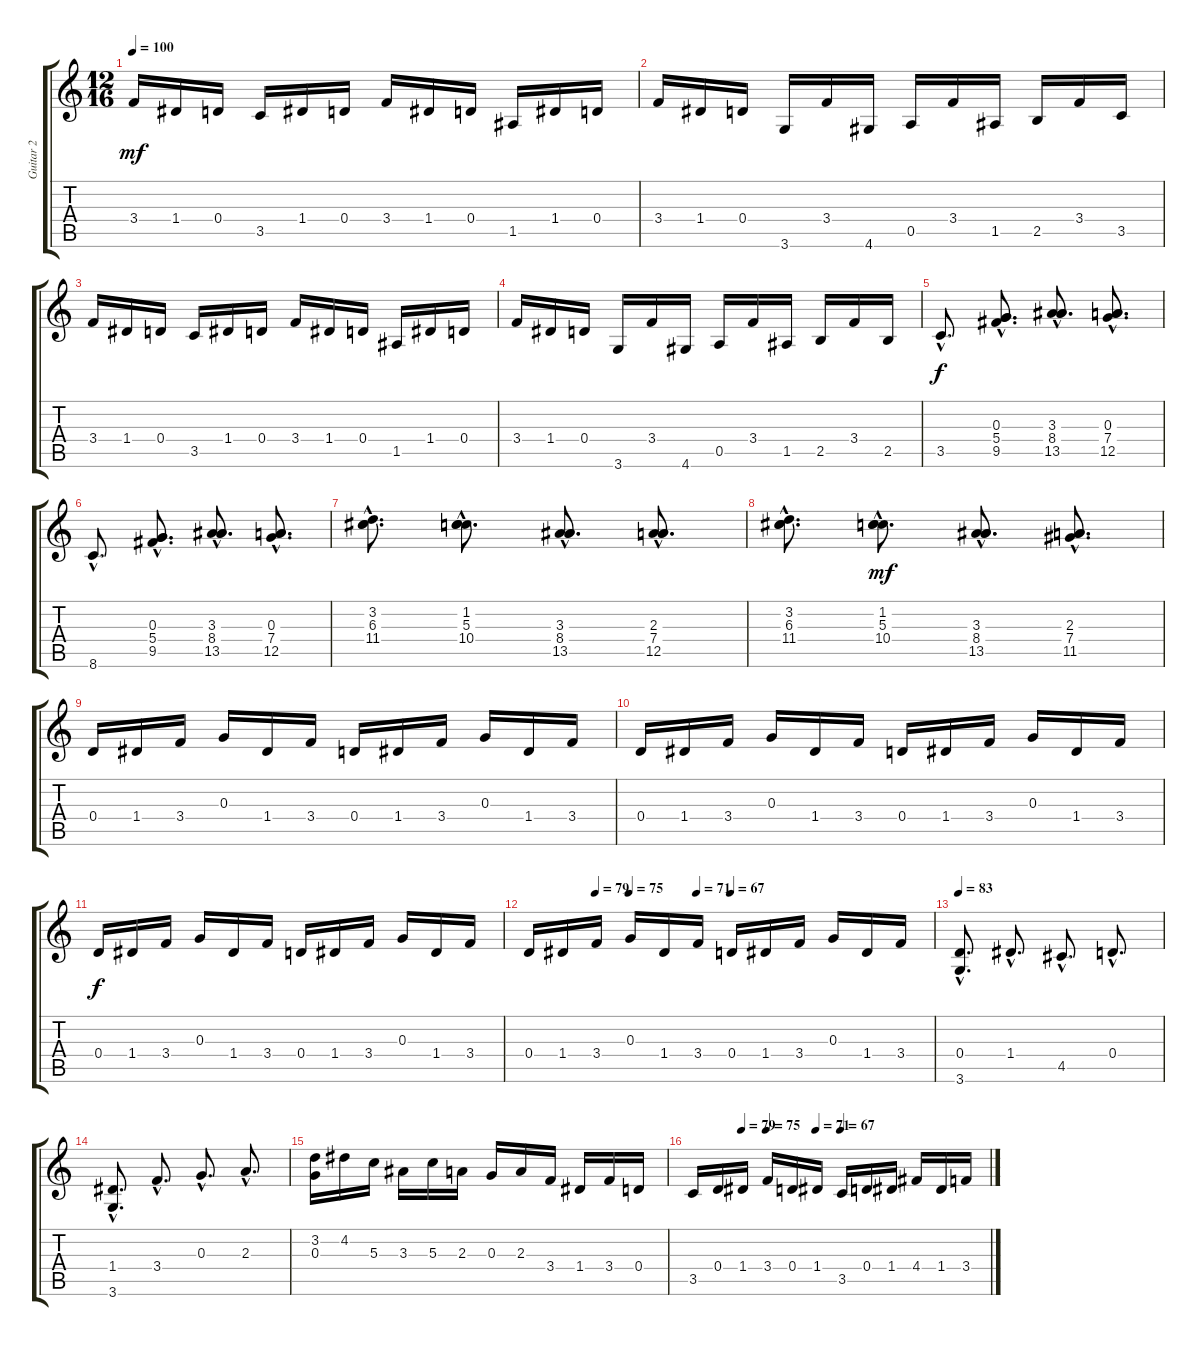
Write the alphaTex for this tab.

\track ("Guitar 2" "Guitar 2") {instrument acousticguitarnylon}
\staff {score tabs}
\tuning (E4 B3 G3 D3 A2 E2) {hide}
\ts (12 16)
\tempo 100
\tempo 83
\tempo 100
\clef g2
\ks c
3.4.16{dy mf instrument acousticguitarnylon} 1.4.16 0.4.16 3.5.16 1.4.16 0.4.16 3.4.16 1.4.16 0.4.16 1.5.16 1.4.16 0.4.16 |
3.4.16 1.4.16 0.4.16 3.6.16 3.4.16 4.6.16 0.5.16 3.4.16 1.5.16 2.5.16 3.4.16 3.5.16 |
3.4.16 1.4.16 0.4.16 3.5.16 1.4.16 0.4.16 3.4.16 1.4.16 0.4.16 1.5.16 1.4.16 0.4.16 |
3.4.16 1.4.16 0.4.16 3.6.16 3.4.16 4.6.16 0.5.16 3.4.16 1.5.16 2.5.16 3.4.16 2.5.16 |
3.5{hac}.8{d dy f} (0.3{hac} 5.4{hac} 9.5{hac}).8{d} (3.3{hac} 8.4{hac} 13.5{hac}).8{d} (0.3{hac} 7.4{hac} 12.5{hac}).8{d} |
8.6{hac}.8{d} (0.3{hac} 5.4{hac} 9.5{hac}).8{d} (3.3{hac} 8.4{hac} 13.5{hac}).8{d} (0.3{hac} 7.4{hac} 12.5{hac}).8{d} |
(3.2{hac} 6.3{hac} 11.4{hac}).8{d} (1.2{hac} 5.3{hac} 10.4{hac}).8{d} (3.3{hac} 8.4{hac} 13.5{hac}).8{d} (2.3{hac} 7.4{hac} 12.5{hac}).8{d} |
(3.2{hac} 6.3{hac} 11.4{hac}).8{d} (1.2{hac} 5.3{hac} 10.4{hac}).8{d dy mf} (3.3{hac} 8.4{hac} 13.5{hac}).8{d} (2.3{hac} 7.4{hac} 11.5{hac}).8{d} |
0.4.16 1.4.16 3.4.16 0.3.16 1.4.16 3.4.16 0.4.16 1.4.16 3.4.16 0.3.16 1.4.16 3.4.16 |
0.4.16 1.4.16 3.4.16 0.3.16 1.4.16 3.4.16 0.4.16 1.4.16 3.4.16 0.3.16 1.4.16 3.4.16 |
0.4.16{dy f} 1.4.16 3.4.16 0.3.16 1.4.16 3.4.16 0.4.16 1.4.16 3.4.16 0.3.16 1.4.16 3.4.16 |
\tempo (79 0.16666666666666666)
\tempo (75 0.25)
\tempo (71 0.4166666666666667)
\tempo (67 0.5)
0.4.16 1.4.16 3.4.16 0.3.16 1.4.16 3.4.16 0.4.16 1.4.16 3.4.16 0.3.16 1.4.16 3.4.16 |
\tempo 83
(0.4{hac} 3.6{hac}).8{d} 1.4{hac}.8{d} 4.5{hac}.8{d} 0.4{hac}.8{d} |
(1.4{hac} 3.6{hac}).8{d} 3.4{hac}.8{d} 0.3{hac}.8{d} 2.3{hac}.8{d} |
(3.2 0.3).16 4.2.16 5.3.16 3.3.16 5.3.16 2.3.16 0.3.16 2.3.16 3.4.16 1.4.16 3.4.16 0.4.16 |
\tempo (79 0.16666666666666666)
\tempo (75 0.25)
\tempo (71 0.4166666666666667)
\tempo (67 0.5)
3.5.16 0.4.16 1.4.16 3.4.16 0.4.16 1.4.16 3.5.16 0.4.16 1.4.16 4.4.16 1.4.16 3.4.16
